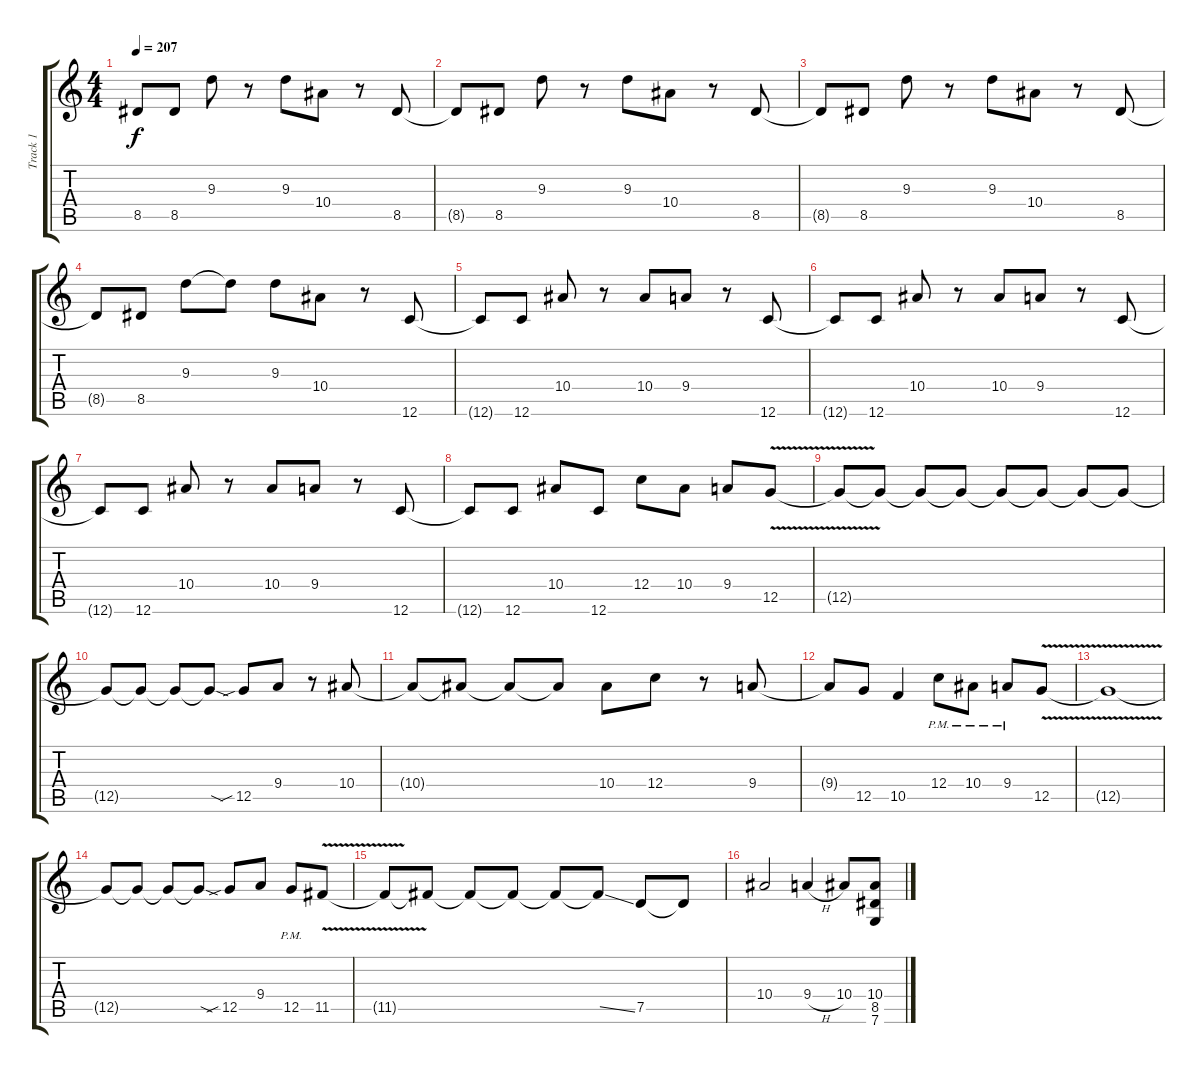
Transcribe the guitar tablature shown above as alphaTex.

\track ("Track 1" "Track 1") {instrument distortionguitar}
\staff {score tabs}
\tuning (D4 A3 F3 C3 G2 C2) {hide}
\ts (4 4)
\tempo 207
\clef g2
\ks c
8.5{t}.8{dy f} 8.5.8 9.3.8 r.8 9.3.8 10.4.8 r.8 8.5.8 |
8.5{t}.8 8.5.8 9.3.8 r.8 9.3.8 10.4.8 r.8 8.5.8 |
8.5{t}.8 8.5.8 9.3.8 r.8 9.3.8 10.4.8 r.8 8.5.8 |
8.5{t}.8 8.5.8 9.3.8 9.3{t}.8 9.3.8 10.4.8 r.8 12.6.8 |
12.6{t}.8 12.6.8 10.4.8 r.8 10.4.8 9.4.8 r.8 12.6.8 |
12.6{t}.8 12.6.8 10.4.8 r.8 10.4.8 9.4.8 r.8 12.6.8 |
12.6{t}.8 12.6.8 10.4.8 r.8 10.4.8 9.4.8 r.8 12.6.8 |
12.6{t}.8 12.6.8 10.4.8 12.6.8 12.4.8 10.4.8 9.4.8 12.5{v}.8 |
12.5{t}.8 12.5{t}.8 12.5{t}.8 12.5{t}.8 12.5{t}.8 12.5{t}.8 12.5{t}.8 12.5{t}.8 |
12.5{t}.8 12.5{t}.8 12.5{t}.8 12.5{sod t}.8 12.5{sib}.8 9.4.8 r.8 10.4.8 |
10.4{t}.8 10.4{t}.8 10.4{t}.8 10.4{t}.8 10.4.8 12.4.8 r.8 9.4.8 |
9.4{t}.8 12.5.8 10.5.4 12.4{pm}.8 10.4{pm}.8 9.4{pm}.8 12.5{v}.8 |
12.5{t}.1 |
12.5{t}.8 12.5{t}.8 12.5{t}.8 12.5{sod t}.8 12.5{sib}.8 9.4.8 12.5{pm}.8 11.5{v}.8 |
11.5{t}.8 11.5{t}.8 11.5{t}.8 11.5{t}.8 11.5{t}.8 11.5{ss t}.8 7.5.8 7.5{t}.8 |
10.4.2 9.4{h}.4 10.4.8 (10.4 8.5 7.6).8
